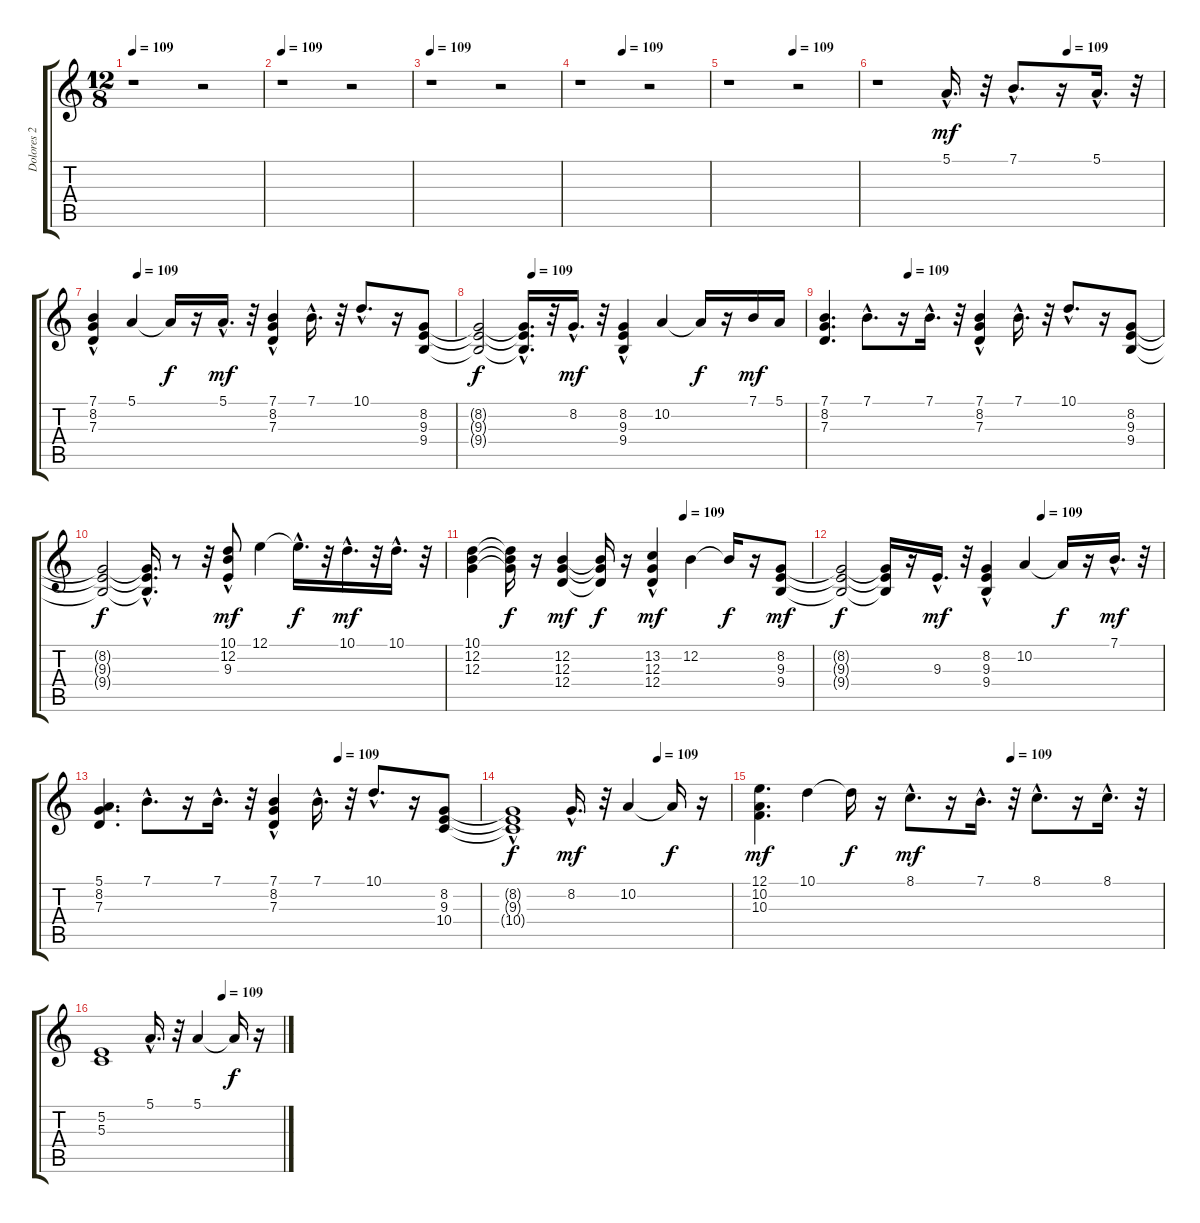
\track ("Dolores 2" "Dolores 2") {instrument pad3polysynth}
\staff {score tabs}
\tuning (E4 B3 G3 D3 A2 E2) {hide}
\ts (12 8)
\tempo 109
\clef g2
\ks c
r.1{dy f} r.2 |
\tempo 109
r.1 r.2 |
\tempo 109
r.1 r.2 |
\tempo (109 0.3333333333333333)
r.1 r.2 |
\tempo (109 0.5)
r.1 r.2 |
\tempo (109 0.6666666666666666)
r.1 5.1{hac}.16{d dy mf} r.32 7.1{hac}.8{d} r.16 5.1{hac}.16{d} r.32 |
\tempo (109 0.125)
(7.1{hac} 8.2 7.3).4 5.1.4 5.1{t}.16{dy f} r.16 5.1{hac}.16{d dy mf} r.32 (7.1{hac} 8.2 7.3).4 7.1{hac}.16{d} r.32 10.1{hac}.8{d} r.16 (8.2 9.3 9.4).8 |
\tempo (109 0.16666666666666666)
(8.2{t} 9.3{t} 9.4{t}).2{dy f} (8.2{t} 9.3{hac t} 9.4{hac t}).16{d} r.32 8.2{hac}.16{d dy mf} r.32 (8.2{hac} 9.3 9.4).4 10.2.4 10.2{t}.16{dy f} r.16 7.1.16{dy mf} 5.1.16 |
\tempo (109 0.25)
(7.1 8.2 7.3).4{d} 7.1{hac}.8{d} r.16 7.1{hac}.16{d} r.32 (7.1{hac} 8.2 7.3).4 7.1{hac}.16{d} r.32 10.1{hac}.8{d} r.16 (8.2 9.3 9.4).8 |
(8.2{t} 9.3{t} 9.4{t}).2{dy f} (8.2{hac t} 9.3{hac t} 9.4{hac t}).16{d} r.8 r.32 (10.1{hac} 12.2 9.3).8{dy mf} 12.1.4 12.1{hac t}.16{d dy f} r.32 10.1{hac}.16{d dy mf} r.32 10.1{hac}.16{d} r.32 |
\tempo (109 0.625)
(10.1 12.2 12.3).4 (10.1{t} 12.2{t} 12.3{t}).16{dy f} r.16 (12.2 12.3 12.4).4{dy mf} (12.2{t} 12.3{t} 12.4{t}).16{dy f} r.16 (13.2{hac} 12.3 12.4).4{dy mf} 12.2.4 12.2{t}.16{dy f} r.16 (8.2 9.3 9.4).8{dy mf} |
\tempo (109 0.625)
(8.2{t} 9.3{t} 9.4{t}).2{dy f} (8.2{t} 9.3{t} 9.4{t}).16 r.16 9.3{hac}.16{d dy mf} r.32 (8.2{hac} 9.3 9.4).4 10.2.4 10.2{t}.16{dy f} r.16 7.1{hac}.16{d dy mf} r.32 |
\tempo (109 0.625)
(5.1 8.2 7.3).4{d} 7.1{hac}.8{d} r.16 7.1{hac}.16{d} r.32 (7.1{hac} 8.2 7.3).4 7.1{hac}.16{d} r.32 10.1{hac}.8{d} r.16 (8.2 9.3 10.4).8 |
\tempo (109 0.6666666666666666)
(8.2{hac t} 9.3{t} 10.4{t}).1{dy f} 8.2{hac}.16{d dy mf} r.32 10.2.4 10.2{t}.16{dy f} r.16 |
\tempo (109 0.625)
(12.1 10.2 10.3).4{d dy mf} 10.1.4 10.1{t}.16{dy f} r.16 8.1{hac}.8{d dy mf} r.16 7.1{hac}.16{d} r.32 8.1{hac}.8{d} r.16 8.1{hac}.16{d} r.32 |
\tempo (109 0.6666666666666666)
(5.2 5.3).1 5.1{hac}.16{d} r.32 5.1.4 5.1{t}.16{dy f} r.16
